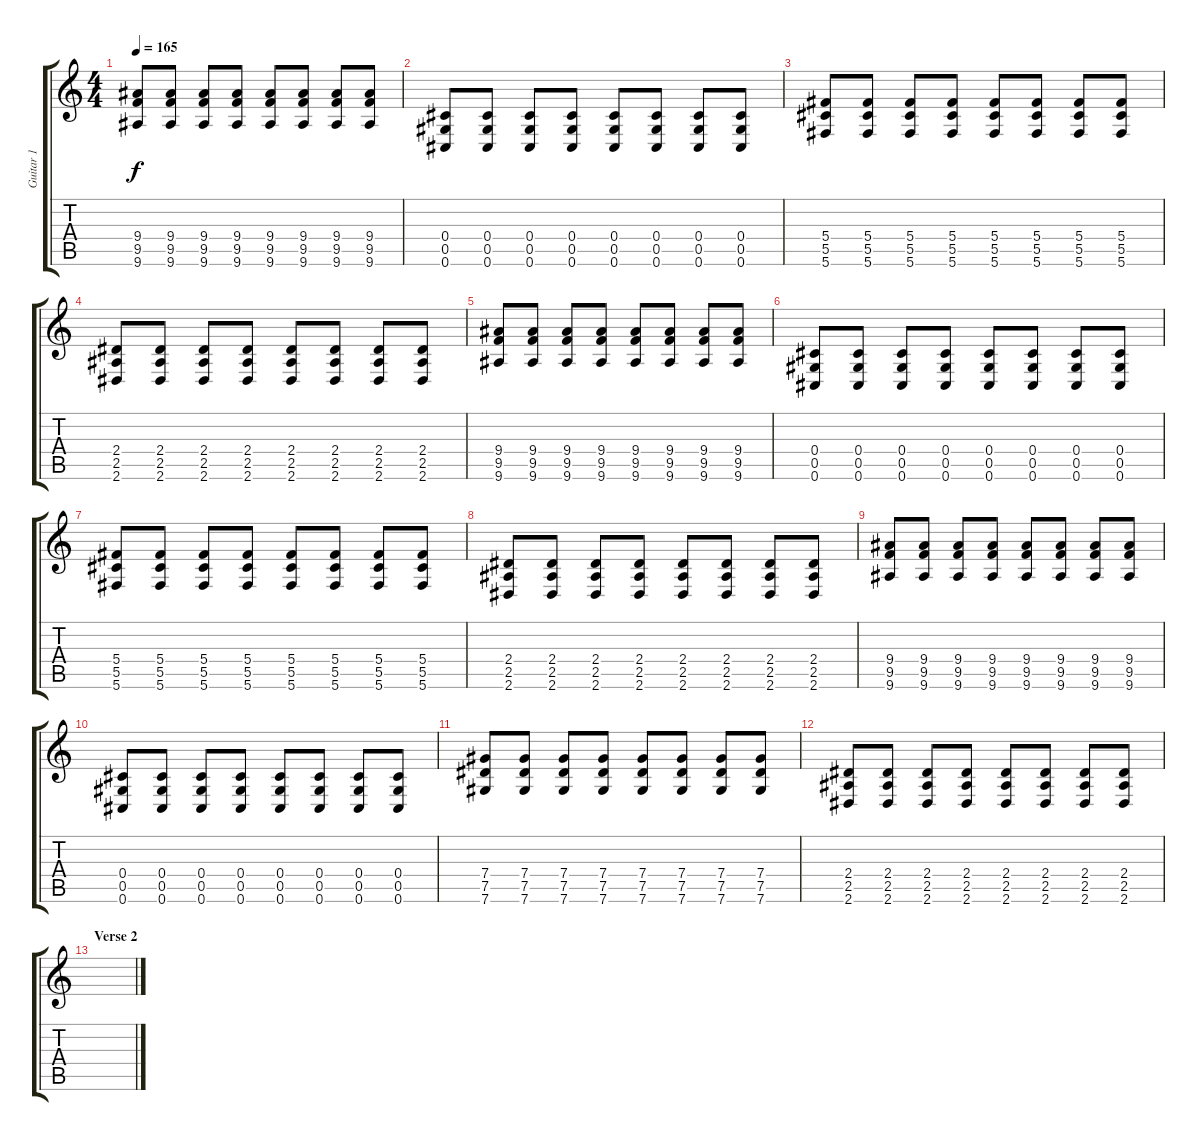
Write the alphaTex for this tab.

\track ("Guitar 1" "Guitar 1") {instrument distortionguitar}
\staff {score tabs}
\tuning (Eb4 Bb3 Gb3 Db3 Ab2 Db2) {hide}
\ts (4 4)
\tempo 165
\clef g2
\ks c
(9.4 9.5 9.6).8{dy f} (9.4 9.5 9.6).8 (9.4 9.5 9.6).8 (9.4 9.5 9.6).8 (9.4 9.5 9.6).8 (9.4 9.5 9.6).8 (9.4 9.5 9.6).8 (9.4 9.5 9.6).8 |
(0.4 0.5 0.6).8 (0.4 0.5 0.6).8 (0.4 0.5 0.6).8 (0.4 0.5 0.6).8 (0.4 0.5 0.6).8 (0.4 0.5 0.6).8 (0.4 0.5 0.6).8 (0.4 0.5 0.6).8 |
(5.4 5.5 5.6).8 (5.4 5.5 5.6).8 (5.4 5.5 5.6).8 (5.4 5.5 5.6).8 (5.4 5.5 5.6).8 (5.4 5.5 5.6).8 (5.4 5.5 5.6).8 (5.4 5.5 5.6).8 |
(2.4 2.5 2.6).8 (2.4 2.5 2.6).8 (2.4 2.5 2.6).8 (2.4 2.5 2.6).8 (2.4 2.5 2.6).8 (2.4 2.5 2.6).8 (2.4 2.5 2.6).8 (2.4 2.5 2.6).8 |
(9.4 9.5 9.6).8 (9.4 9.5 9.6).8 (9.4 9.5 9.6).8 (9.4 9.5 9.6).8 (9.4 9.5 9.6).8 (9.4 9.5 9.6).8 (9.4 9.5 9.6).8 (9.4 9.5 9.6).8 |
(0.4 0.5 0.6).8 (0.4 0.5 0.6).8 (0.4 0.5 0.6).8 (0.4 0.5 0.6).8 (0.4 0.5 0.6).8 (0.4 0.5 0.6).8 (0.4 0.5 0.6).8 (0.4 0.5 0.6).8 |
(5.4 5.5 5.6).8 (5.4 5.5 5.6).8 (5.4 5.5 5.6).8 (5.4 5.5 5.6).8 (5.4 5.5 5.6).8 (5.4 5.5 5.6).8 (5.4 5.5 5.6).8 (5.4 5.5 5.6).8 |
(2.4 2.5 2.6).8 (2.4 2.5 2.6).8 (2.4 2.5 2.6).8 (2.4 2.5 2.6).8 (2.4 2.5 2.6).8 (2.4 2.5 2.6).8 (2.4 2.5 2.6).8 (2.4 2.5 2.6).8 |
(9.4 9.5 9.6).8 (9.4 9.5 9.6).8 (9.4 9.5 9.6).8 (9.4 9.5 9.6).8 (9.4 9.5 9.6).8 (9.4 9.5 9.6).8 (9.4 9.5 9.6).8 (9.4 9.5 9.6).8 |
(0.4 0.5 0.6).8 (0.4 0.5 0.6).8 (0.4 0.5 0.6).8 (0.4 0.5 0.6).8 (0.4 0.5 0.6).8 (0.4 0.5 0.6).8 (0.4 0.5 0.6).8 (0.4 0.5 0.6).8 |
(7.4 7.5 7.6).8 (7.4 7.5 7.6).8 (7.4 7.5 7.6).8 (7.4 7.5 7.6).8 (7.4 7.5 7.6).8 (7.4 7.5 7.6).8 (7.4 7.5 7.6).8 (7.4 7.5 7.6).8 |
(2.4 2.5 2.6).8 (2.4 2.5 2.6).8 (2.4 2.5 2.6).8 (2.4 2.5 2.6).8 (2.4 2.5 2.6).8 (2.4 2.5 2.6).8 (2.4 2.5 2.6).8 (2.4 2.5 2.6).8 |
\section ("" "Verse 2")
